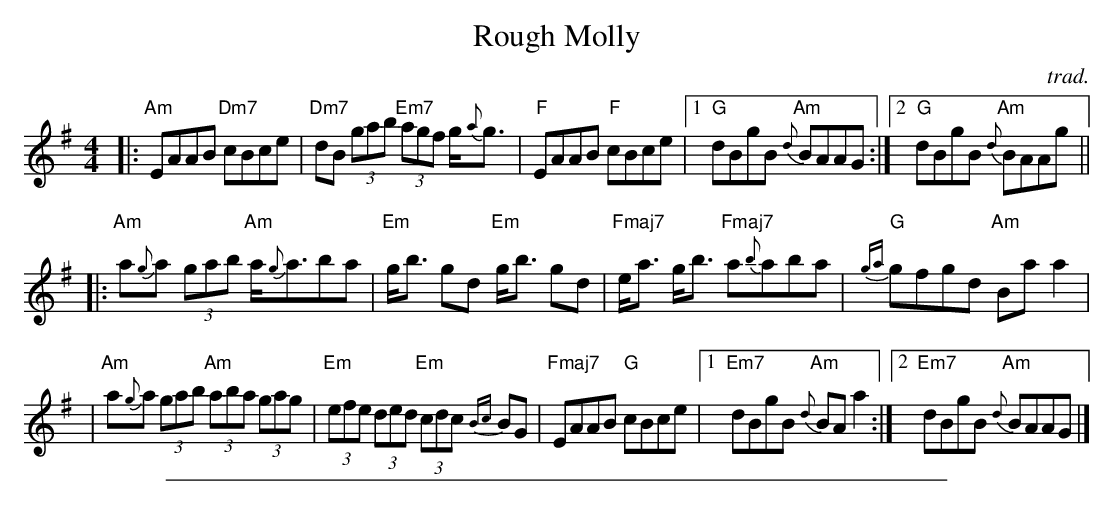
X:1
T: Rough Molly
C:trad.
M:4/4
K:Ador
|: "Am"EAAB "Dm7"cBce \
| "Dm7"dB (3gab "Em7"(3agf g<{a}g \
| "F"EAAB "F"cBce \
|1 "G"dBgB "Am"{d}BAAG \
:|2 "G"dBgB "Am"{d}BAAg ||
|: "Am"a{g}a (3gab "Am"a<{g}aba \
| "Em"g<b gd "Em"g<b gd \
| "Fmaj7"e<a g<b "Fmaj7"a{b}aba \
| "G"{ga}gfgd "Am"Ba a2 |
| "Am"a{g}a (3gab "Am"(3aba (3gag \
| "Em"(3efe (3ded "Em"(3cdc {Bc}BG \
| "Fmaj7"EAAB "G"cBce \
|1 "Em7"dBgB "Am"{d}BAa2 \
:|2 "Em7"dBgB "Am"{d}BAAG |]
